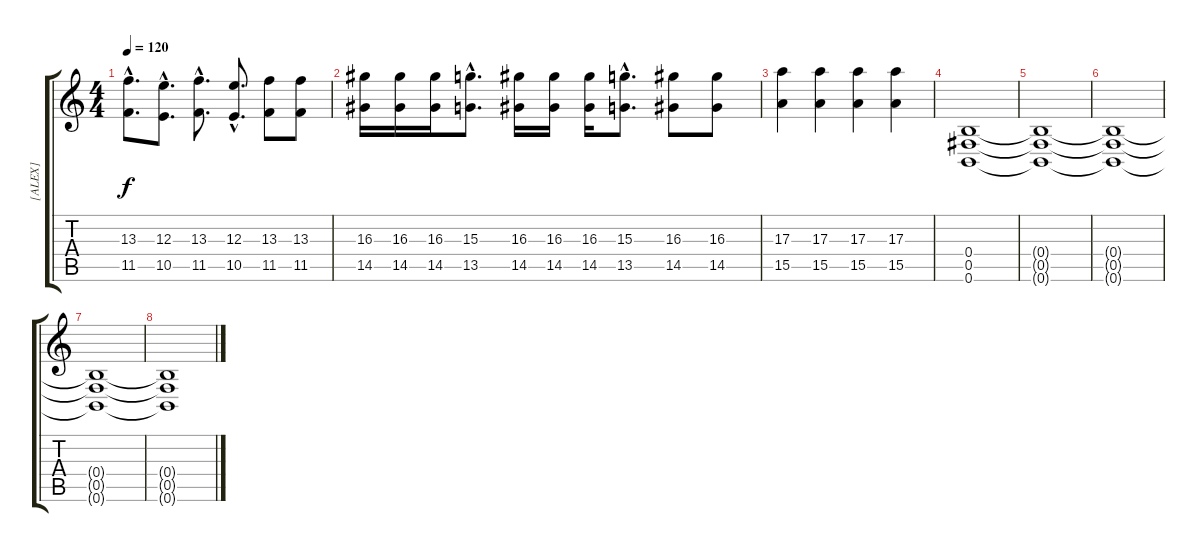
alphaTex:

\track ("[ALEX]" "[ALEX]") {instrument distortionguitar}
\staff {score tabs}
\tuning (Db4 Ab3 E3 B2 Gb2 B1) {hide}
\ts (4 4)
\tempo 120
\clef g2
\ks c
(13.3{hac} 11.5{hac}).8{d dy f} (12.3{hac} 10.5{hac}).8{d} (13.3{hac} 11.5{hac}).8{d} (12.3{hac} 10.5{hac}).8{d} (13.3 11.5).8 (13.3 11.5).8 |
(16.3 14.5).16 (16.3 14.5).16 (16.3 14.5).16 (15.3{hac} 13.5{hac}).8{d} (16.3 14.5).16 (16.3 14.5).16 (16.3 14.5).16 (15.3{hac} 13.5{hac}).8{d} (16.3 14.5).8 (16.3 14.5).8 |
(17.3 15.5).4 (17.3 15.5).4 (17.3 15.5).4 (17.3 15.5).4 |
(0.4 0.5 0.6).1 |
(0.4{t} 0.5{t} 0.6{t}).1 |
(0.4{t} 0.5{t} 0.6{t}).1 |
(0.4{t} 0.5{t} 0.6{t}).1 |
(0.4{t} 0.5{t} 0.6{t}).1
